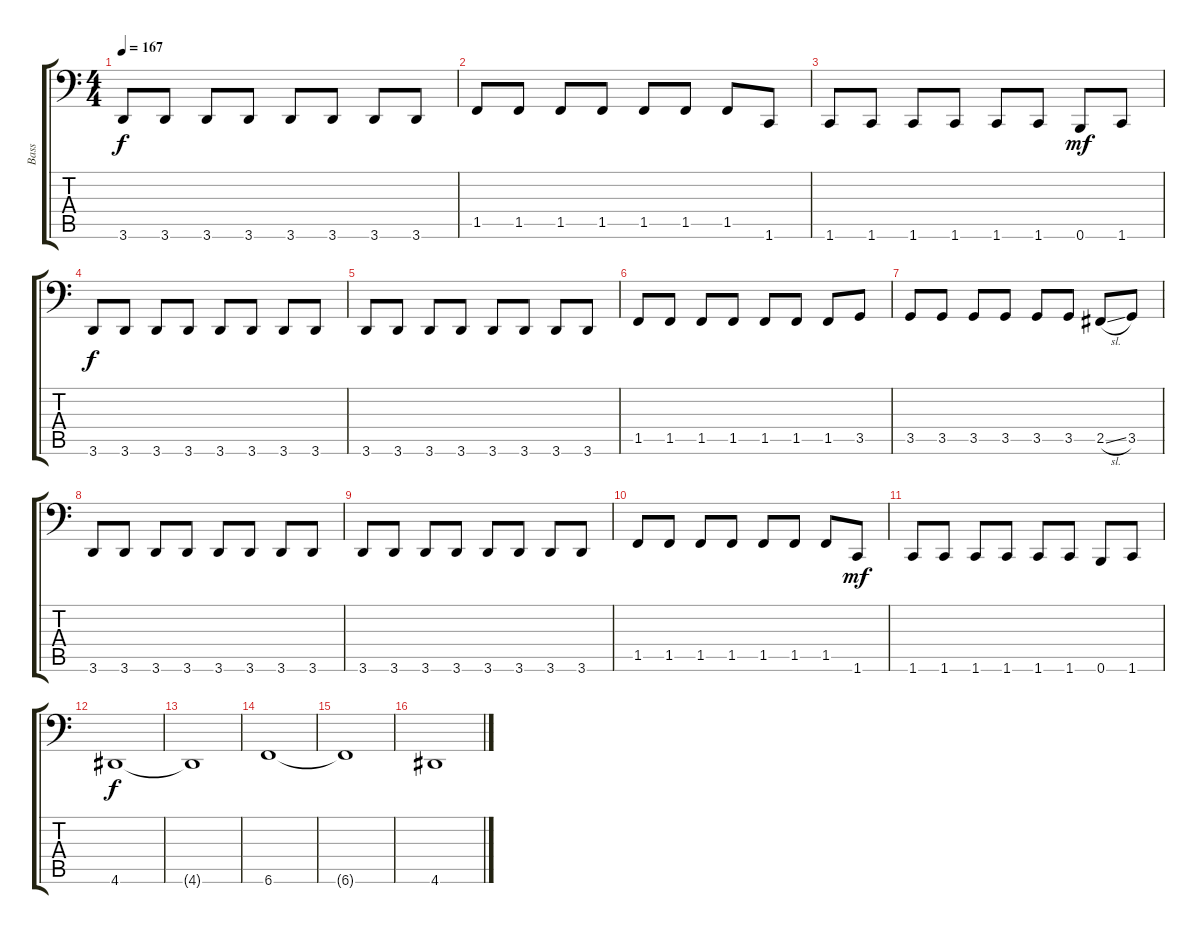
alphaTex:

\track ("Bass" "Bass") {instrument electricbassfinger}
\staff {score tabs}
\tuning (C3 G2 D2 A1 E1 B0) {hide}
\ts (4 4)
\tempo 167
\clef f4
\ks c
3.6.8{dy f} 3.6.8 3.6.8 3.6.8 3.6.8 3.6.8 3.6.8 3.6.8 |
1.5.8 1.5.8 1.5.8 1.5.8 1.5.8 1.5.8 1.5.8 1.6.8 |
1.6.8 1.6.8 1.6.8 1.6.8 1.6.8 1.6.8 0.6.8{dy mf} 1.6.8 |
3.6.8{dy f} 3.6.8 3.6.8 3.6.8 3.6.8 3.6.8 3.6.8 3.6.8 |
3.6.8 3.6.8 3.6.8 3.6.8 3.6.8 3.6.8 3.6.8 3.6.8 |
1.5.8 1.5.8 1.5.8 1.5.8 1.5.8 1.5.8 1.5.8 3.5.8 |
3.5.8 3.5.8 3.5.8 3.5.8 3.5.8 3.5.8 2.5{sl}.8 3.5.8 |
3.6.8 3.6.8 3.6.8 3.6.8 3.6.8 3.6.8 3.6.8 3.6.8 |
3.6.8 3.6.8 3.6.8 3.6.8 3.6.8 3.6.8 3.6.8 3.6.8 |
1.5.8 1.5.8 1.5.8 1.5.8 1.5.8 1.5.8 1.5.8 1.6.8{dy mf} |
1.6.8 1.6.8 1.6.8 1.6.8 1.6.8 1.6.8 0.6.8 1.6.8 |
4.6.1{dy f} |
4.6{t}.1 |
6.6.1 |
6.6{t}.1 |
4.6.1
